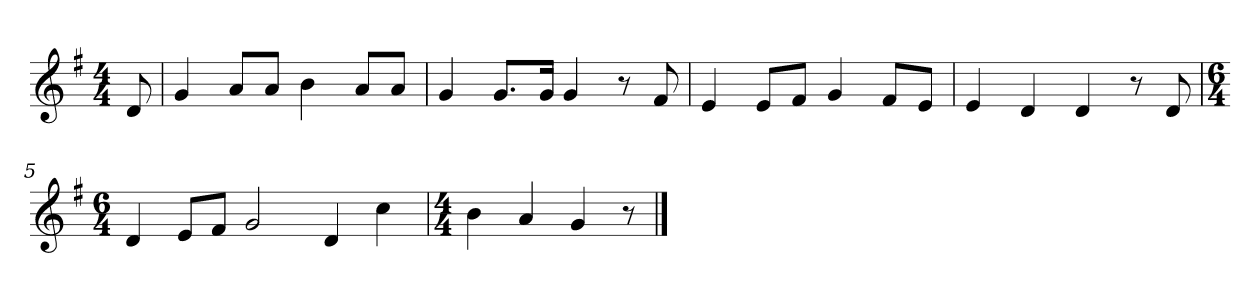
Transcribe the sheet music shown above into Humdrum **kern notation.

**kern
*part1
*staff1
*k[f#]
*M4/4
*MM120
=
8d
=1
4g
8aL
8aJ
4b
8aL
8aJ
=2
4g
8.gL
16gJk
4g
8r
8f#
=3
4e
8eL
8f#J
4g
8f#L
8eJ
=4
4e
4d
4d
8r
8d
=5
*M6/4
4d
8eL
8f#J
2g
4d
4cc
=6
*M4/4
4b
4a
4g
8r
==
*-
